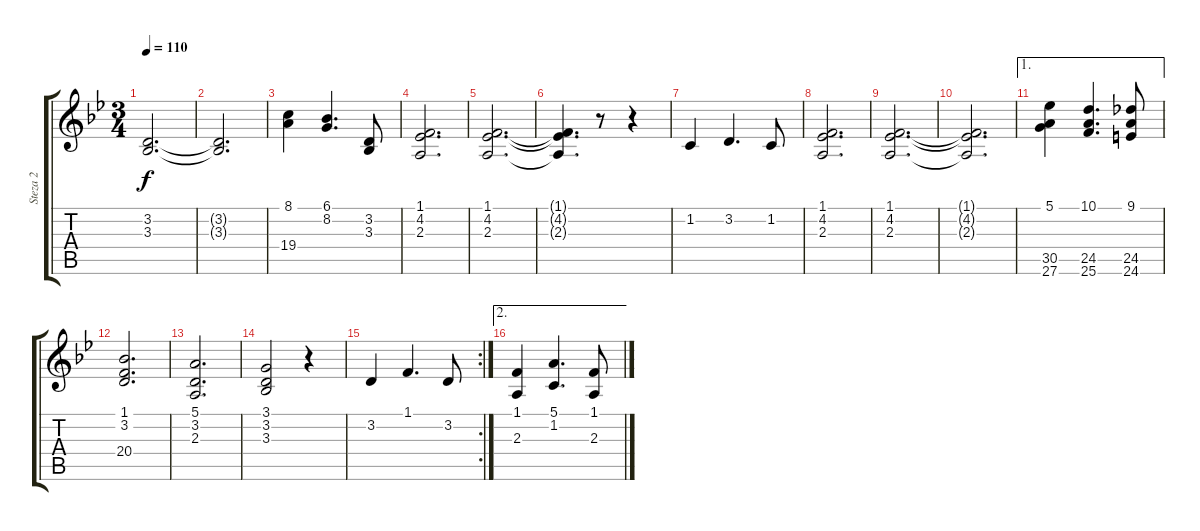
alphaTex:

\track ("Steza 2" "Steza 2") {instrument accordion}
\staff {score tabs}
\tuning (E4 B3 G3 D3 A2 E2) {hide}
\ts (3 4)
\tempo 110
\clef g2
\ks bb
(3.2 3.3).2{d dy f} |
(3.2{t} 3.3{t}).2{d} |
(8.1 19.4).4 (6.1 8.2).4{d} (3.2 3.3).8 |
(1.1 4.2 2.3).2{d} |
(1.1 4.2 2.3).2{d} |
(1.1{t} 4.2{t} 2.3{t}).4{d} r.8 r.4 |
1.2.4 3.2.4{d} 1.2.8 |
(1.1 4.2 2.3).2{d} |
(1.1 4.2 2.3).2{d} |
(1.1{t} 4.2{t} 2.3{t}).2{d} |
\ae 1
(5.1 30.5 27.6).4 (10.1 24.5 25.6).4{d} (9.1 24.5 24.6).8 |
(1.1 3.2 20.4).2{d} |
(5.1 3.2 2.3).2{d} |
(3.1 3.2 3.3).2 r.4 |
\rc 2
3.2.4 1.1.4{d} 3.2.8 |
\ae 2
(1.1 2.3).4 (5.1 1.2).4{d} (1.1 2.3).8
